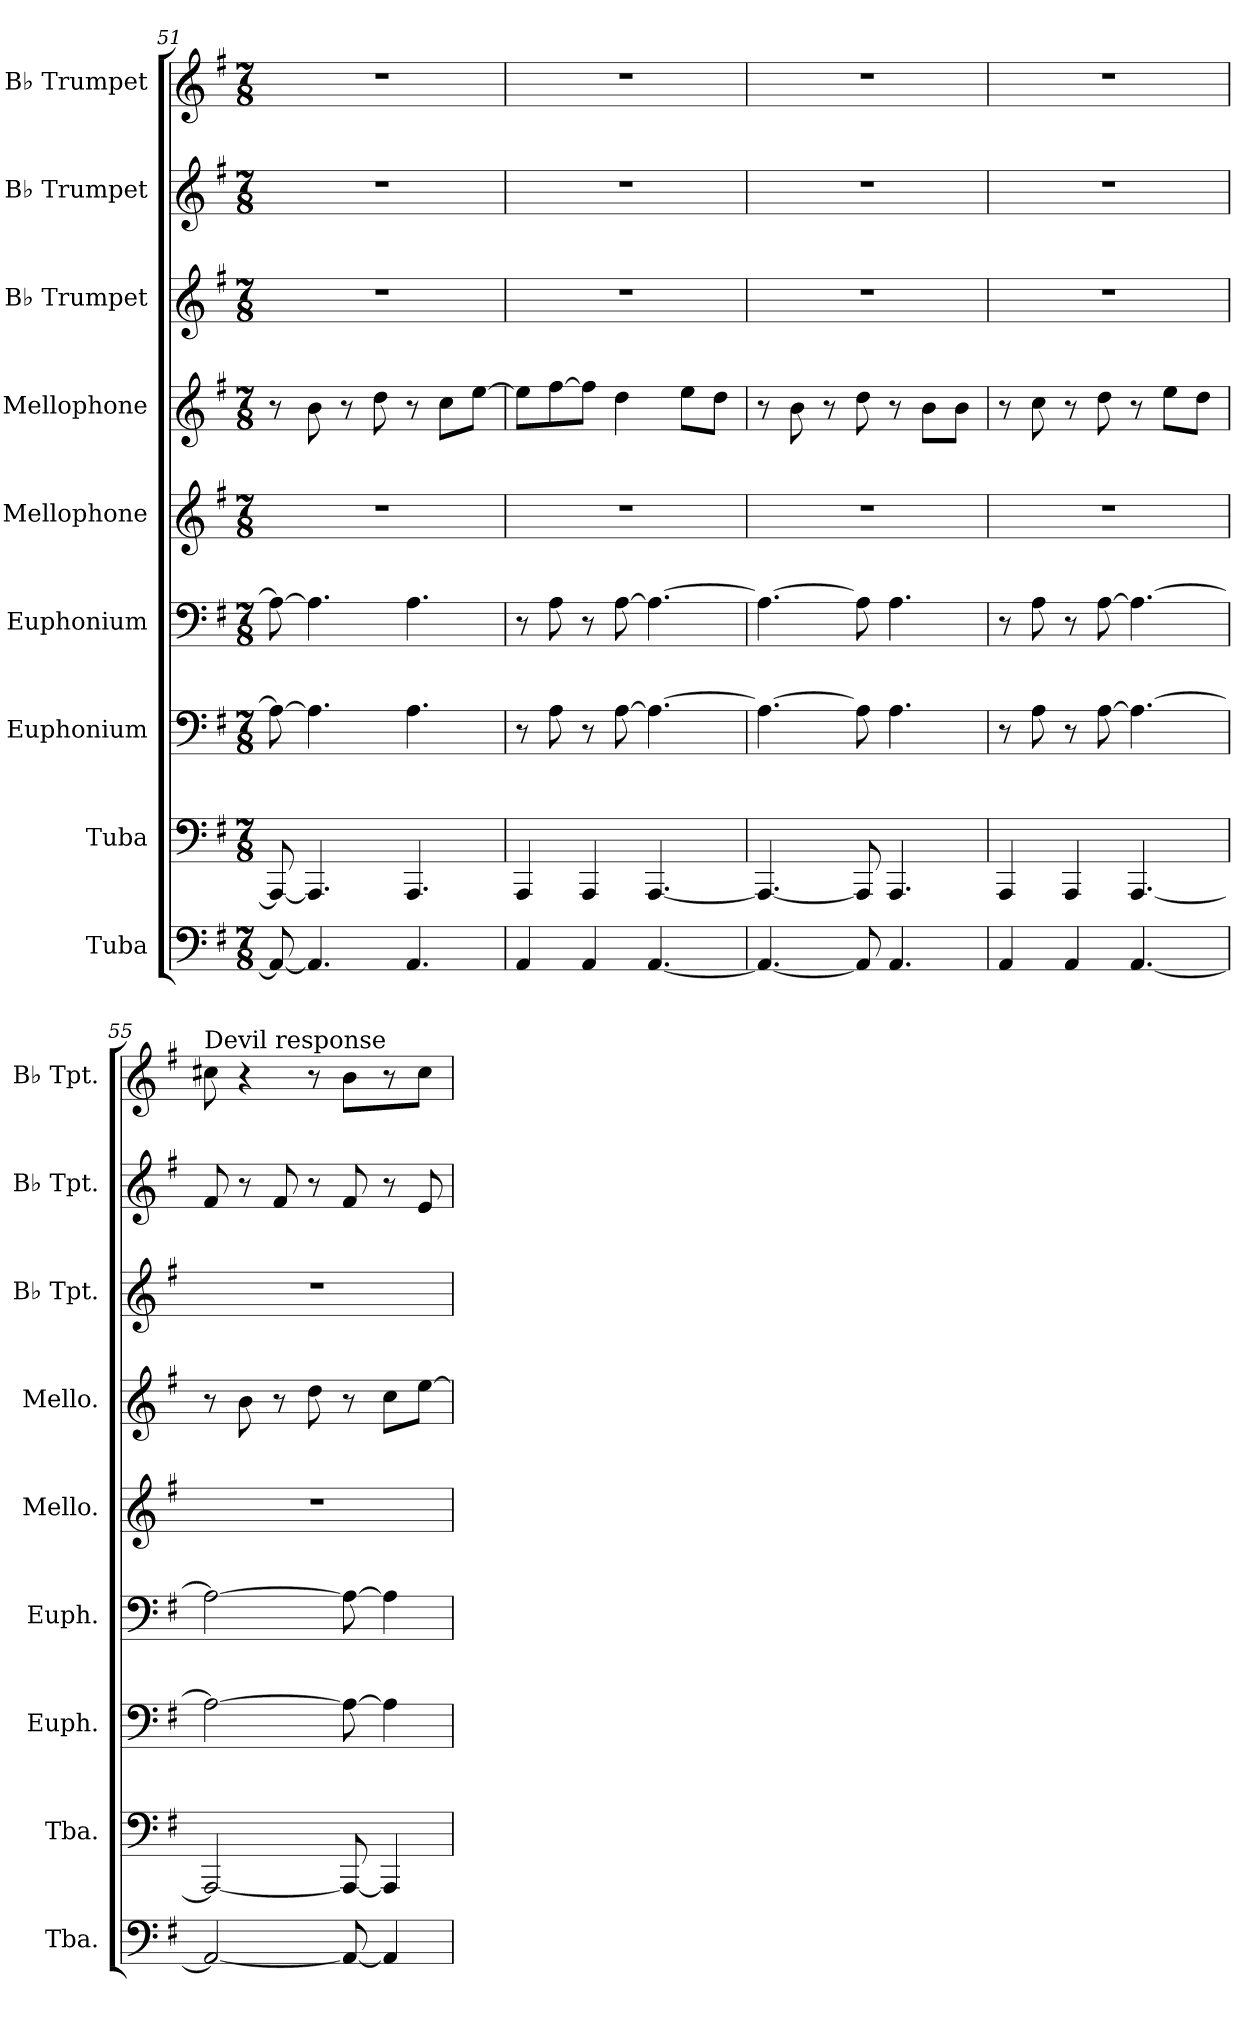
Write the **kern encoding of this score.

**kern	**kern	**kern	**kern	**kern	**kern	**kern	**kern	**kern
*part9	*part8	*part7	*part6	*part5	*part4	*part3	*part2	*part1
*staff9	*staff8	*staff7	*staff6	*staff5	*staff4	*staff3	*staff2	*staff1
*I"Tuba	*I"Tuba	*I"Euphonium	*I"Euphonium	*I"Mellophone	*I"Mellophone	*I"B♭ Trumpet	*I"B♭ Trumpet	*I"B♭ Trumpet
*I'Tba.	*I'Tba.	*I'Euph.	*I'Euph.	*I'Mello.	*I'Mello.	*I'B♭ Tpt.	*I'B♭ Tpt.	*I'B♭ Tpt.
!!LO:PB:g=z
*clefF4	*clefF4	*clefF4	*clefF4	*clefG2	*clefG2	*clefG2	*clefG2	*clefG2
*	*	*	*	*ITrd4c7	*ITrd4c7	*ITrd1c2	*ITrd1c2	*ITrd1c2
*k[f#]	*k[f#]	*k[f#]	*k[f#]	*k[]	*k[]	*k[b-]	*k[b-]	*k[b-]
*M7/8	*M7/8	*M7/8	*M7/8	*M7/8	*M7/8	*M7/8	*M7/8	*M7/8
=51	=51	=51	=51	=51	=51	=51	=51	=51
8AA/_	8AAA/_	8A\_	8A\_	2..r	8r	2..r	2..r	2..r
4.AA/]	4.AAA/]	4.A\]	4.A\]	.	8e\	.	.	.
.	.	.	.	.	8r	.	.	.
.	.	.	.	.	8g\	.	.	.
4.AA/	4.AAA/	4.A\	4.A\	.	8r	.	.	.
.	.	.	.	.	8f\L	.	.	.
.	.	.	.	.	[8a\J	.	.	.
=52	=52	=52	=52	=52	=52	=52	=52	=52
4AA/	4AAA/	8r	8r	2..r	8a\L]	2..r	2..r	2..r
.	.	8A\	8A\	.	[8b\	.	.	.
4AA/	4AAA/	8r	8r	.	8b\J]	.	.	.
.	.	[8A\	[8A\	.	4g\	.	.	.
[4.AA/	[4.AAA/	4.A\_	4.A\_	.	.	.	.	.
.	.	.	.	.	8a\L	.	.	.
.	.	.	.	.	8g\J	.	.	.
=53	=53	=53	=53	=53	=53	=53	=53	=53
4.AA/_	4.AAA/_	4.A\_	4.A\_	2..r	8r	2..r	2..r	2..r
.	.	.	.	.	8e\	.	.	.
.	.	.	.	.	8r	.	.	.
8AA/]	8AAA/]	8A\]	8A\]	.	8g\	.	.	.
4.AA/	4.AAA/	4.A\	4.A\	.	8r	.	.	.
.	.	.	.	.	8e\L	.	.	.
.	.	.	.	.	8e\J	.	.	.
=54	=54	=54	=54	=54	=54	=54	=54	=54
4AA/	4AAA/	8r	8r	2..r	8r	2..r	2..r	2..r
.	.	8A\	8A\	.	8f\	.	.	.
4AA/	4AAA/	8r	8r	.	8r	.	.	.
.	.	[8A\	[8A\	.	8g\	.	.	.
[4.AA/	[4.AAA/	4.A\_	4.A\_	.	8r	.	.	.
.	.	.	.	.	8a\L	.	.	.
.	.	.	.	.	8g\J	.	.	.
=55	=55	=55	=55	=55	=55	=55	=55	=55
!	!	!	!	!	!	!	!	!LO:TX:a:t=Devil response
2AA/_	2AAA/_	2A\_	2A\_	2..r	8r	2..r	8e/	8bn\
.	.	.	.	.	8e\	.	8r	4r
.	.	.	.	.	8r	.	8e/	.
.	.	.	.	.	8g\	.	8r	8r
8AA/_	8AAA/_	8A\_	8A\_	.	8r	.	8e/	8a\L
4AA/]	4AAA/]	4A\]	4A\]	.	8f\L	.	8r	8r
.	.	.	.	.	[8a\J	.	8d/	8b\J
=	=	=	=	=	=	=	=	=
*-	*-	*-	*-	*-	*-	*-	*-	*-
